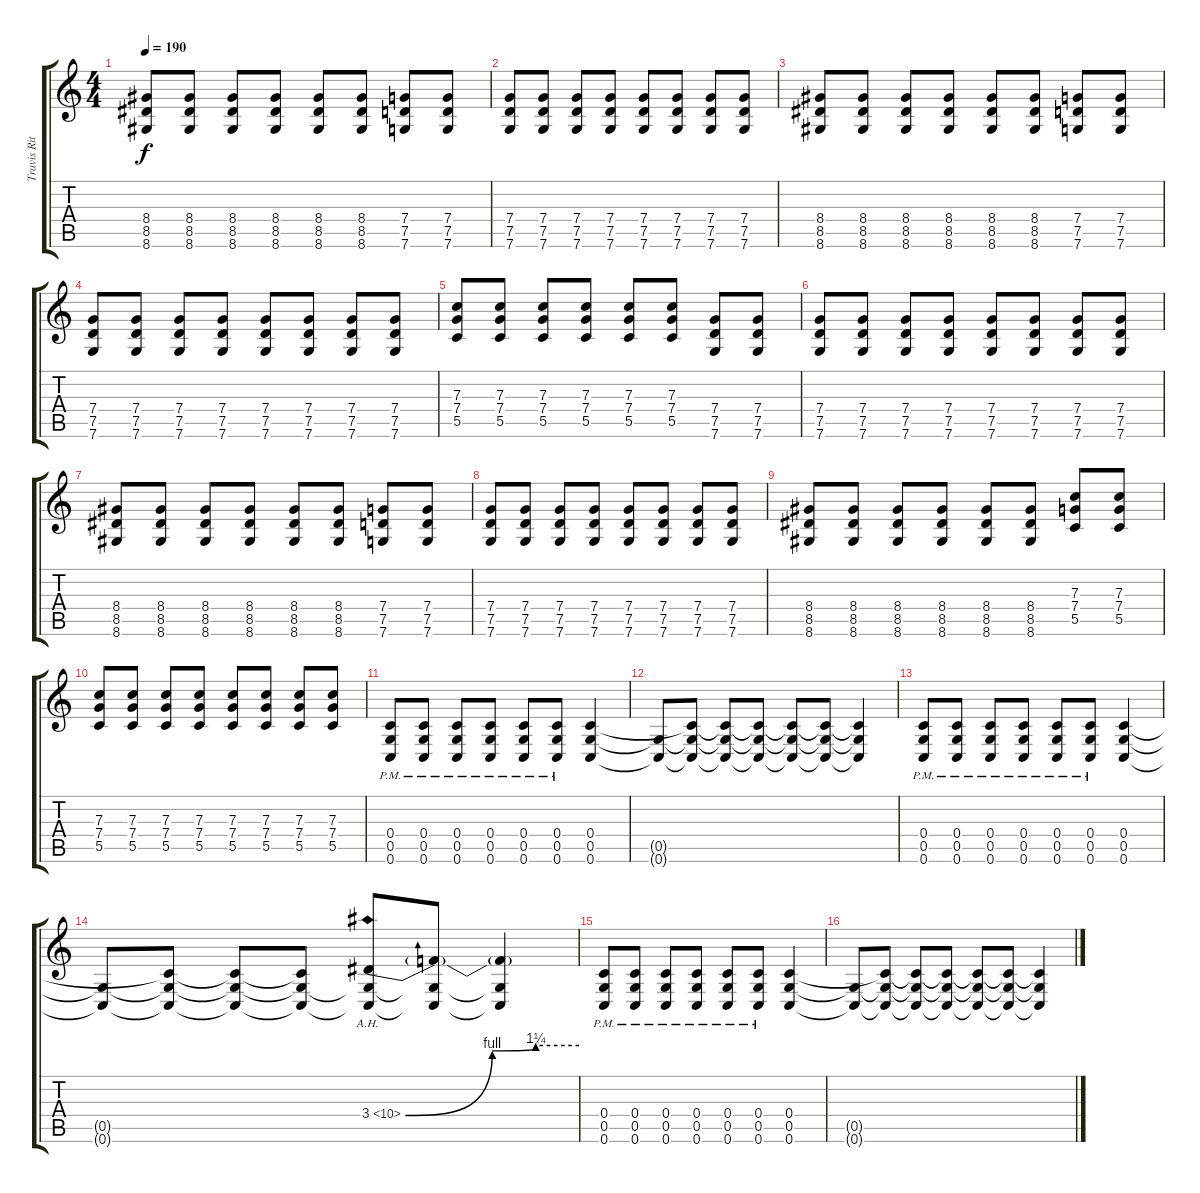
\track ("Travis Ritcher" "Travis Rit") {instrument distortionguitar}
\staff {score tabs}
\tuning (D4 A3 F3 C3 G2 C2) {hide}
\ts (4 4)
\tempo 190
\clef g2
\ks c
(8.4 8.5 8.6).8{dy f} (8.4 8.5 8.6).8 (8.4 8.5 8.6).8 (8.4 8.5 8.6).8 (8.4 8.5 8.6).8 (8.4 8.5 8.6).8 (7.4 7.5 7.6).8 (7.4 7.5 7.6).8 |
(7.4 7.5 7.6).8 (7.4 7.5 7.6).8 (7.4 7.5 7.6).8 (7.4 7.5 7.6).8 (7.4 7.5 7.6).8 (7.4 7.5 7.6).8 (7.4 7.5 7.6).8 (7.4 7.5 7.6).8 |
(8.4 8.5 8.6).8 (8.4 8.5 8.6).8 (8.4 8.5 8.6).8 (8.4 8.5 8.6).8 (8.4 8.5 8.6).8 (8.4 8.5 8.6).8 (7.4 7.5 7.6).8 (7.4 7.5 7.6).8 |
(7.4 7.5 7.6).8 (7.4 7.5 7.6).8 (7.4 7.5 7.6).8 (7.4 7.5 7.6).8 (7.4 7.5 7.6).8 (7.4 7.5 7.6).8 (7.4 7.5 7.6).8 (7.4 7.5 7.6).8 |
(7.3 7.4 5.5).8 (7.3 7.4 5.5).8 (7.3 7.4 5.5).8 (7.3 7.4 5.5).8 (7.3 7.4 5.5).8 (7.3 7.4 5.5).8 (7.4 7.5 7.6).8 (7.4 7.5 7.6).8 |
(7.4 7.5 7.6).8 (7.4 7.5 7.6).8 (7.4 7.5 7.6).8 (7.4 7.5 7.6).8 (7.4 7.5 7.6).8 (7.4 7.5 7.6).8 (7.4 7.5 7.6).8 (7.4 7.5 7.6).8 |
(8.4 8.5 8.6).8 (8.4 8.5 8.6).8 (8.4 8.5 8.6).8 (8.4 8.5 8.6).8 (8.4 8.5 8.6).8 (8.4 8.5 8.6).8 (7.4 7.5 7.6).8 (7.4 7.5 7.6).8 |
(7.4 7.5 7.6).8 (7.4 7.5 7.6).8 (7.4 7.5 7.6).8 (7.4 7.5 7.6).8 (7.4 7.5 7.6).8 (7.4 7.5 7.6).8 (7.4 7.5 7.6).8 (7.4 7.5 7.6).8 |
(8.4 8.5 8.6).8 (8.4 8.5 8.6).8 (8.4 8.5 8.6).8 (8.4 8.5 8.6).8 (8.4 8.5 8.6).8 (8.4 8.5 8.6).8 (7.3 7.4 5.5).8 (7.3 7.4 5.5).8 |
(7.3 7.4 5.5).8 (7.3 7.4 5.5).8 (7.3 7.4 5.5).8 (7.3 7.4 5.5).8 (7.3 7.4 5.5).8 (7.3 7.4 5.5).8 (7.3 7.4 5.5).8 (7.3 7.4 5.5).8 |
(0.4{pm} 0.5{pm} 0.6{pm}).8 (0.4{pm} 0.5{pm} 0.6{pm}).8 (0.4{pm} 0.5{pm} 0.6{pm}).8 (0.4{pm} 0.5{pm} 0.6{pm}).8 (0.4{pm} 0.5{pm} 0.6{pm}).8 (0.4{pm} 0.5{pm} 0.6{pm}).8 (0.4 0.5 0.6).4 |
(0.5{t} 0.6{t}).8 (0.4{t} 0.5{t} 0.6{t}).8 (0.4{t} 0.5{t} 0.6{t}).8 (0.4{t} 0.5{t} 0.6{t}).8 (0.4{t} 0.5{t} 0.6{t}).8 (0.4{t} 0.5{t} 0.6{t}).8 (0.4{t} 0.5{t} 0.6{t}).4 |
(0.4{pm} 0.5{pm} 0.6{pm}).8 (0.4{pm} 0.5{pm} 0.6{pm}).8 (0.4{pm} 0.5{pm} 0.6{pm}).8 (0.4{pm} 0.5{pm} 0.6{pm}).8 (0.4{pm} 0.5{pm} 0.6{pm}).8 (0.4{pm} 0.5{pm} 0.6{pm}).8 (0.4 0.5 0.6).4 |
(0.5{t} 0.6{t}).8 (0.4{t} 0.5{t} 0.6{t}).8 (0.4{t} 0.5{t} 0.6{t}).8 (0.4{t} 0.5{t} 0.6{t}).8 (3.4{be (custom 0 0 30 4 45 5 60 5) ah 7} 0.5{t} 0.6{t}).8 (3.4{t} 0.5{t} 0.6{t}).8 (3.4{t} 0.5{t} 0.6{t}).4 |
(0.4{pm} 0.5{pm} 0.6{pm}).8 (0.4{pm} 0.5{pm} 0.6{pm}).8 (0.4{pm} 0.5{pm} 0.6{pm}).8 (0.4{pm} 0.5{pm} 0.6{pm}).8 (0.4{pm} 0.5{pm} 0.6{pm}).8 (0.4{pm} 0.5{pm} 0.6{pm}).8 (0.4 0.5 0.6).4 |
(0.5{t} 0.6{t}).8 (0.4{t} 0.5{t} 0.6{t}).8 (0.4{t} 0.5{t} 0.6{t}).8 (0.4{t} 0.5{t} 0.6{t}).8 (0.4{t} 0.5{t} 0.6{t}).8 (0.4{t} 0.5{t} 0.6{t}).8 (0.4{t} 0.5{t} 0.6{t}).4
